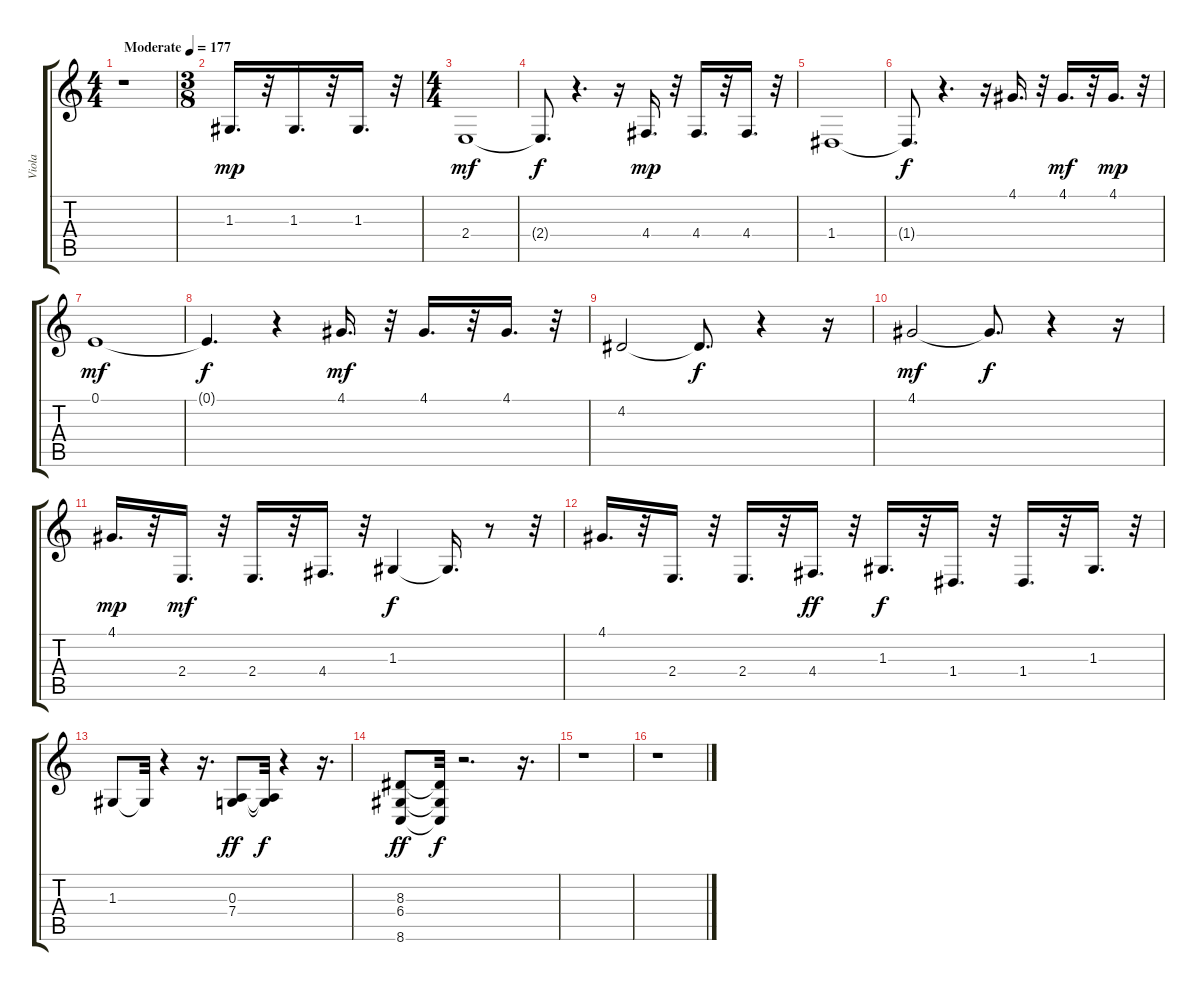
\track ("Viola" "Viola") {instrument stringensemble2}
\staff {score tabs}
\tuning (E4 B3 G3 D3 A2 E2) {hide}
\ts (4 4)
\tempo (177 "Moderate")
\clef g2
\ks c
r.1{dy mp instrument stringensemble2} |
\ts (3 8)
1.3.16{d} r.32 1.3.16{d} r.32 1.3.16{d} r.32 |
\ts (4 4)
2.4.1{dy mf} |
2.4{t}.8{d dy f} r.4{d} r.16 4.4.16{d dy mp} r.32 4.4.16{d} r.32 4.4.16{d} r.32 |
1.4.1 |
1.4{t}.8{d dy f} r.4{d} r.16 4.1.16{d} r.32 4.1.16{d dy mf} r.32 4.1.16{d dy mp} r.32 |
0.1.1{dy mf} |
0.1{t}.4{d dy f} r.4 4.1.16{d dy mf} r.32 4.1.16{d} r.32 4.1.16{d} r.32 |
4.2.2 4.2{t}.8{d dy f} r.4 r.16 |
4.1.2{dy mf} 4.1{t}.8{d dy f} r.4 r.16 |
4.1.16{d dy mp} r.32 2.4.16{d dy mf} r.32 2.4.16{d} r.32 4.4.16{d} r.32 1.3.4{dy f} 1.3{t}.16{d} r.8 r.32 |
4.1.16{d} r.32 2.4.16{d} r.32 2.4.16{d} r.32 4.4.16{d dy ff} r.32 1.3.16{d dy f} r.32 1.4.16{d} r.32 1.4.16{d} r.32 1.3.16{d} r.32 |
1.3.8 1.3{t}.32 r.4 r.16{d} (0.3 7.4).8{dy ff} (0.3{t} 7.4{t}).32{dy f} r.4 r.16{d} |
(8.3 6.4 8.6).8{dy ff} (8.3{t} 6.4{t} 8.6{t}).32{dy f} r.2{d} r.16{d} |
r.1 |
r.1
